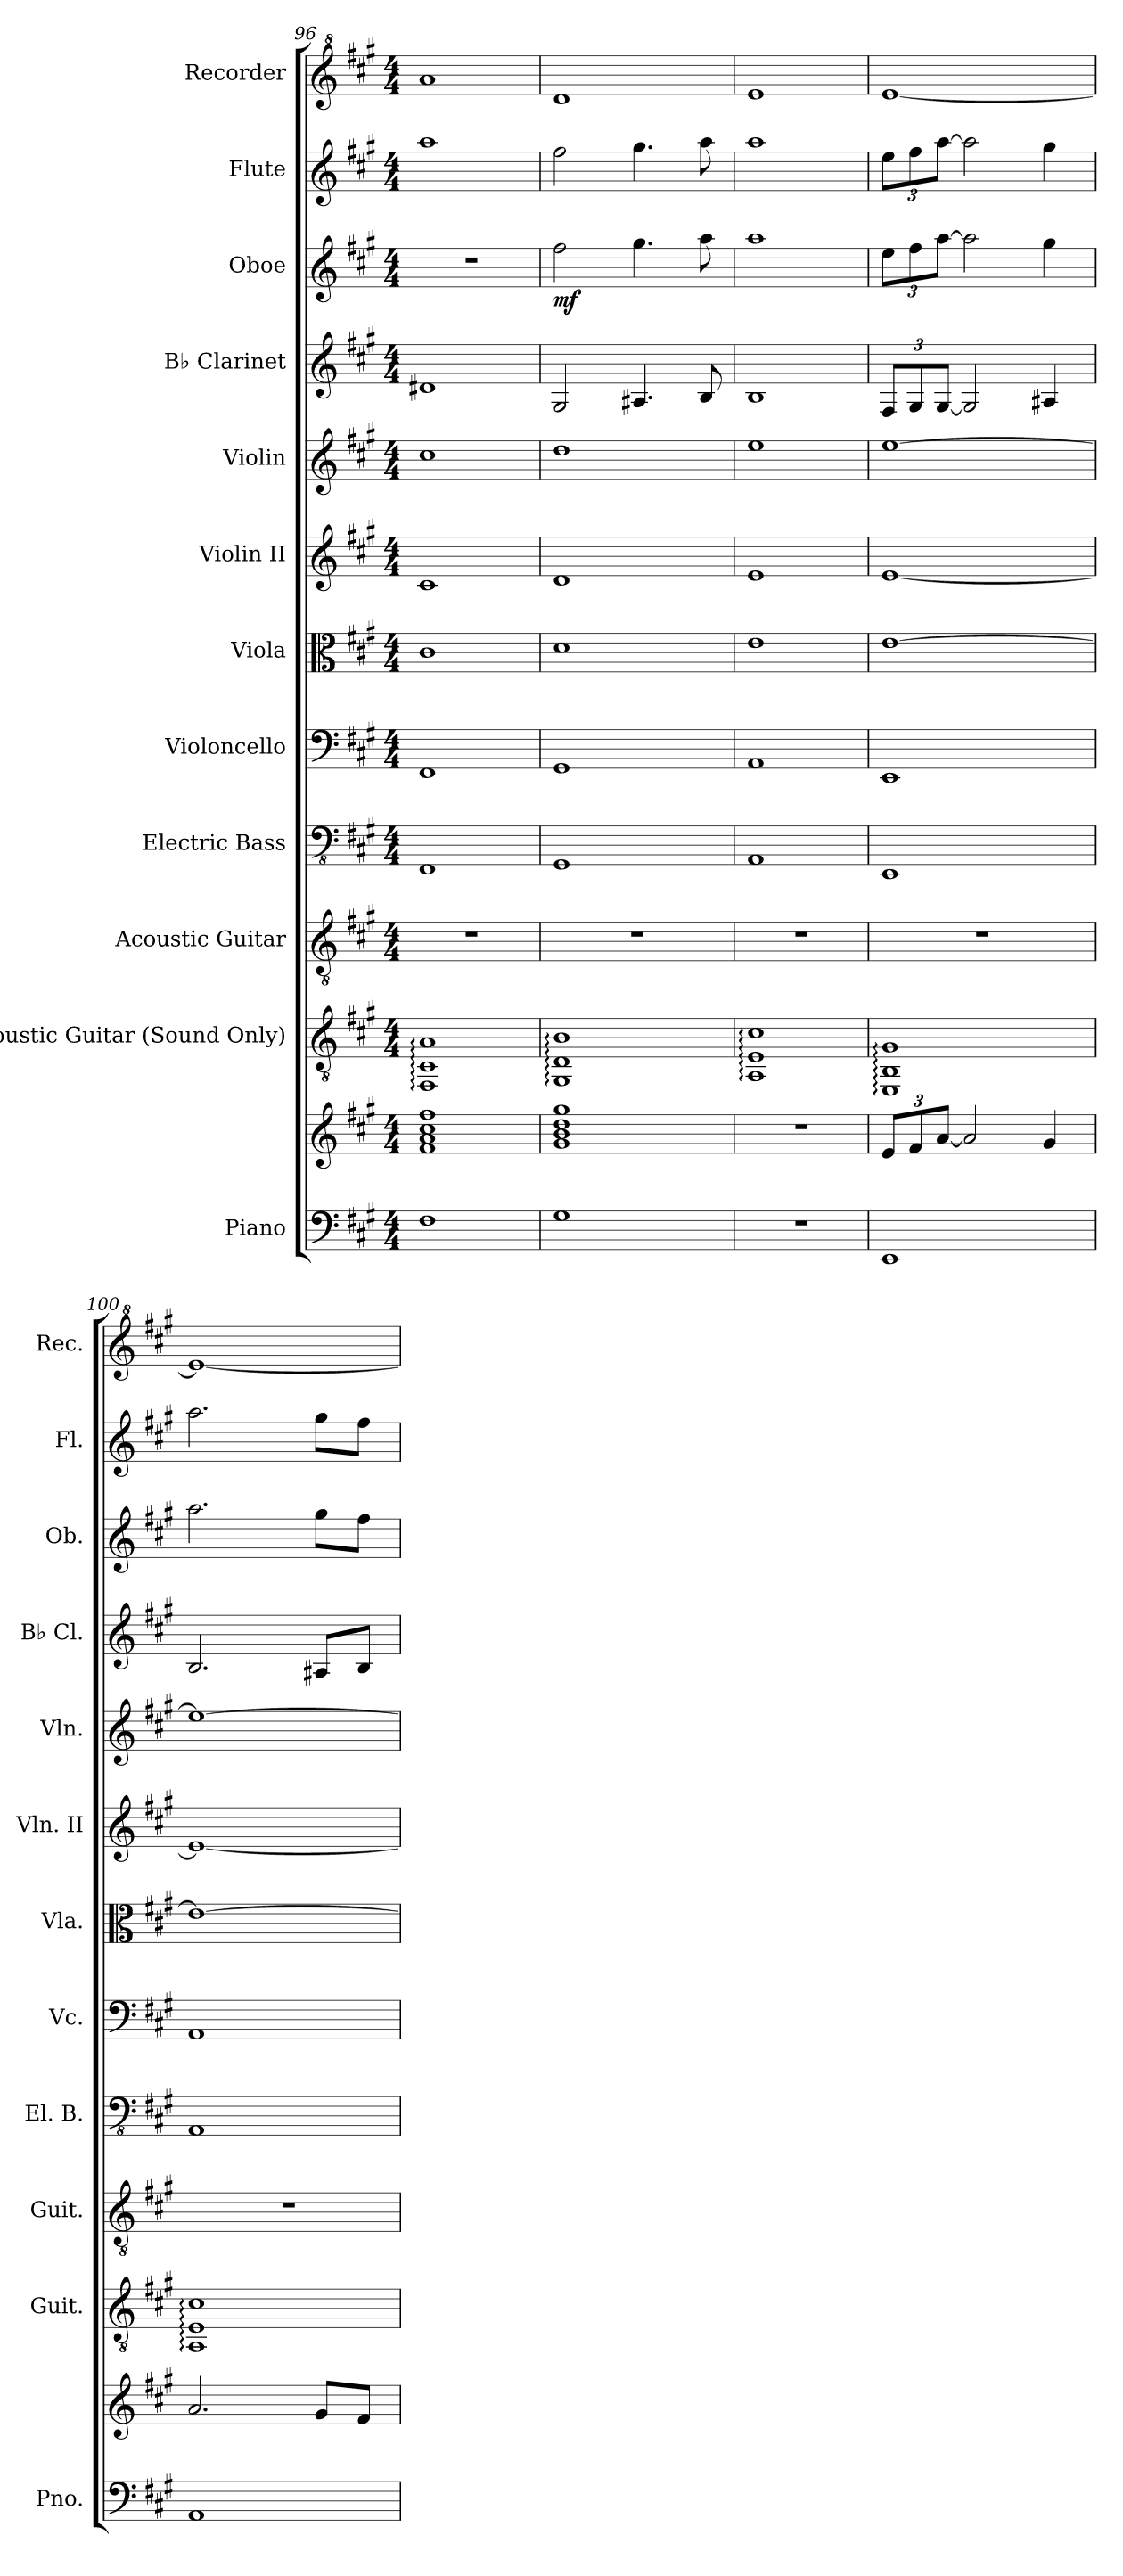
**kern	**kern	**kern	**kern	**kern	**kern	**kern	**kern	**kern	**kern	**kern	**dynam	**kern	**kern
*part12	*part12	*part11	*part10	*part9	*part8	*part7	*part6	*part5	*part4	*part3	*part3	*part2	*part1
*staff13	*staff12	*staff11	*staff10	*staff9	*staff8	*staff7	*staff6	*staff5	*staff4	*staff3	*staff3	*staff2	*staff1
*I"Piano	*	*I"Acoustic Guitar (Sound Only)	*I"Acoustic Guitar	*I"Electric Bass	*I"Violoncello	*I"Viola	*I"Violin II	*I"Violin	*I"B♭ Clarinet	*I"Oboe	*	*I"Flute	*I"Recorder
*I'Pno.	*	*I'Guit.	*I'Guit.	*I'El. B.	*I'Vc.	*I'Vla.	*I'Vln. II	*I'Vln.	*I'B♭ Cl.	*I'Ob.	*	*I'Fl.	*I'Rec.
*clefF4	*clefG2	*clefGv2	*clefGv2	*clefFv4	*clefF4	*clefC3	*clefG2	*clefG2	*clefG2	*clefG2	*	*clefG2	*clefG^2
*	*	*	*	*	*	*	*	*	*ITrd1c2	*	*	*	*
*k[f#c#g#]	*k[f#c#g#]	*k[f#c#g#]	*k[f#c#g#]	*k[f#c#g#]	*k[f#c#g#]	*k[f#c#g#]	*k[f#c#g#]	*k[f#c#g#]	*k[f#]	*k[f#c#g#]	*	*k[f#c#g#]	*k[f#c#g#]
*M4/4	*M4/4	*M4/4	*M4/4	*M4/4	*M4/4	*M4/4	*M4/4	*M4/4	*M4/4	*M4/4	*	*M4/4	*M4/4
=96	=96	=96	=96	=96	=96	=96	=96	=96	=96	=96	=96	=96	=96
1F#	1f# 1a 1cc# 1ff#	1FF#: 1C#: 1A:	1r	1FFF#	1FF#	1c#	1c#	1cc#	1c#X	1r	.	1aa	1aa
=97	=97	=97	=97	=97	=97	=97	=97	=97	=97	=97	=97	=97	=97
!	!	!	!	!	!	!	!	!	!	!	!LO:DY:b	!	!
1G#	1g# 1b 1dd 1gg#	1GG#: 1D: 1B:	1r	1GGG#	1GG#	1d	1d	1dd	2F#/	2ff#\	mf	2ff#\	1dd
.	.	.	.	.	.	.	.	.	4.G#X/	4.gg#\	.	4.gg#\	.
.	.	.	.	.	.	.	.	.	8A/	8aa\	.	8aa\	.
=98	=98	=98	=98	=98	=98	=98	=98	=98	=98	=98	=98	=98	=98
1r	1r	1AA: 1E: 1c#:	1r	1AAA	1AA	1e	1e	1ee	1A	1aa	.	1aa	1ee
=99	=99	=99	=99	=99	=99	=99	=99	=99	=99	=99	=99	=99	=99
*	*Xbrackettup	*	*	*	*	*	*	*	*Xbrackettup	*Xbrackettup	*	*Xbrackettup	*
1EE	12e/L	1EE: 1BB: 1G#:	1r	1EEE	1EE	[1e	[1e	[1ee	12E/L	12ee\L	.	12ee\L	[1ee
.	12f#/	.	.	.	.	.	.	.	12F#/	12ff#\	.	12ff#\	.
.	[12a/J	.	.	.	.	.	.	.	[12F#/J	[12aa\J	.	[12aa\J	.
.	2a/]	.	.	.	.	.	.	.	2F#/]	2aa\]	.	2aa\]	.
.	4g#/	.	.	.	.	.	.	.	4G#X/	4gg#\	.	4gg#\	.
=100	=100	=100	=100	=100	=100	=100	=100	=100	=100	=100	=100	=100	=100
1AA	2.a/	1AA: 1E: 1c#:	1r	1AAA	1AA	1e_	1e_	1ee_	2.A/	2.aa\	.	2.aa\	1ee_
.	8g#/L	.	.	.	.	.	.	.	8G#X/L	8gg#\L	.	8gg#\L	.
.	8f#/J	.	.	.	.	.	.	.	8A/J	8ff#\J	.	8ff#\J	.
=	=	=	=	=	=	=	=	=	=	=	=	=	=
*-	*-	*-	*-	*-	*-	*-	*-	*-	*-	*-	*-	*-	*-
